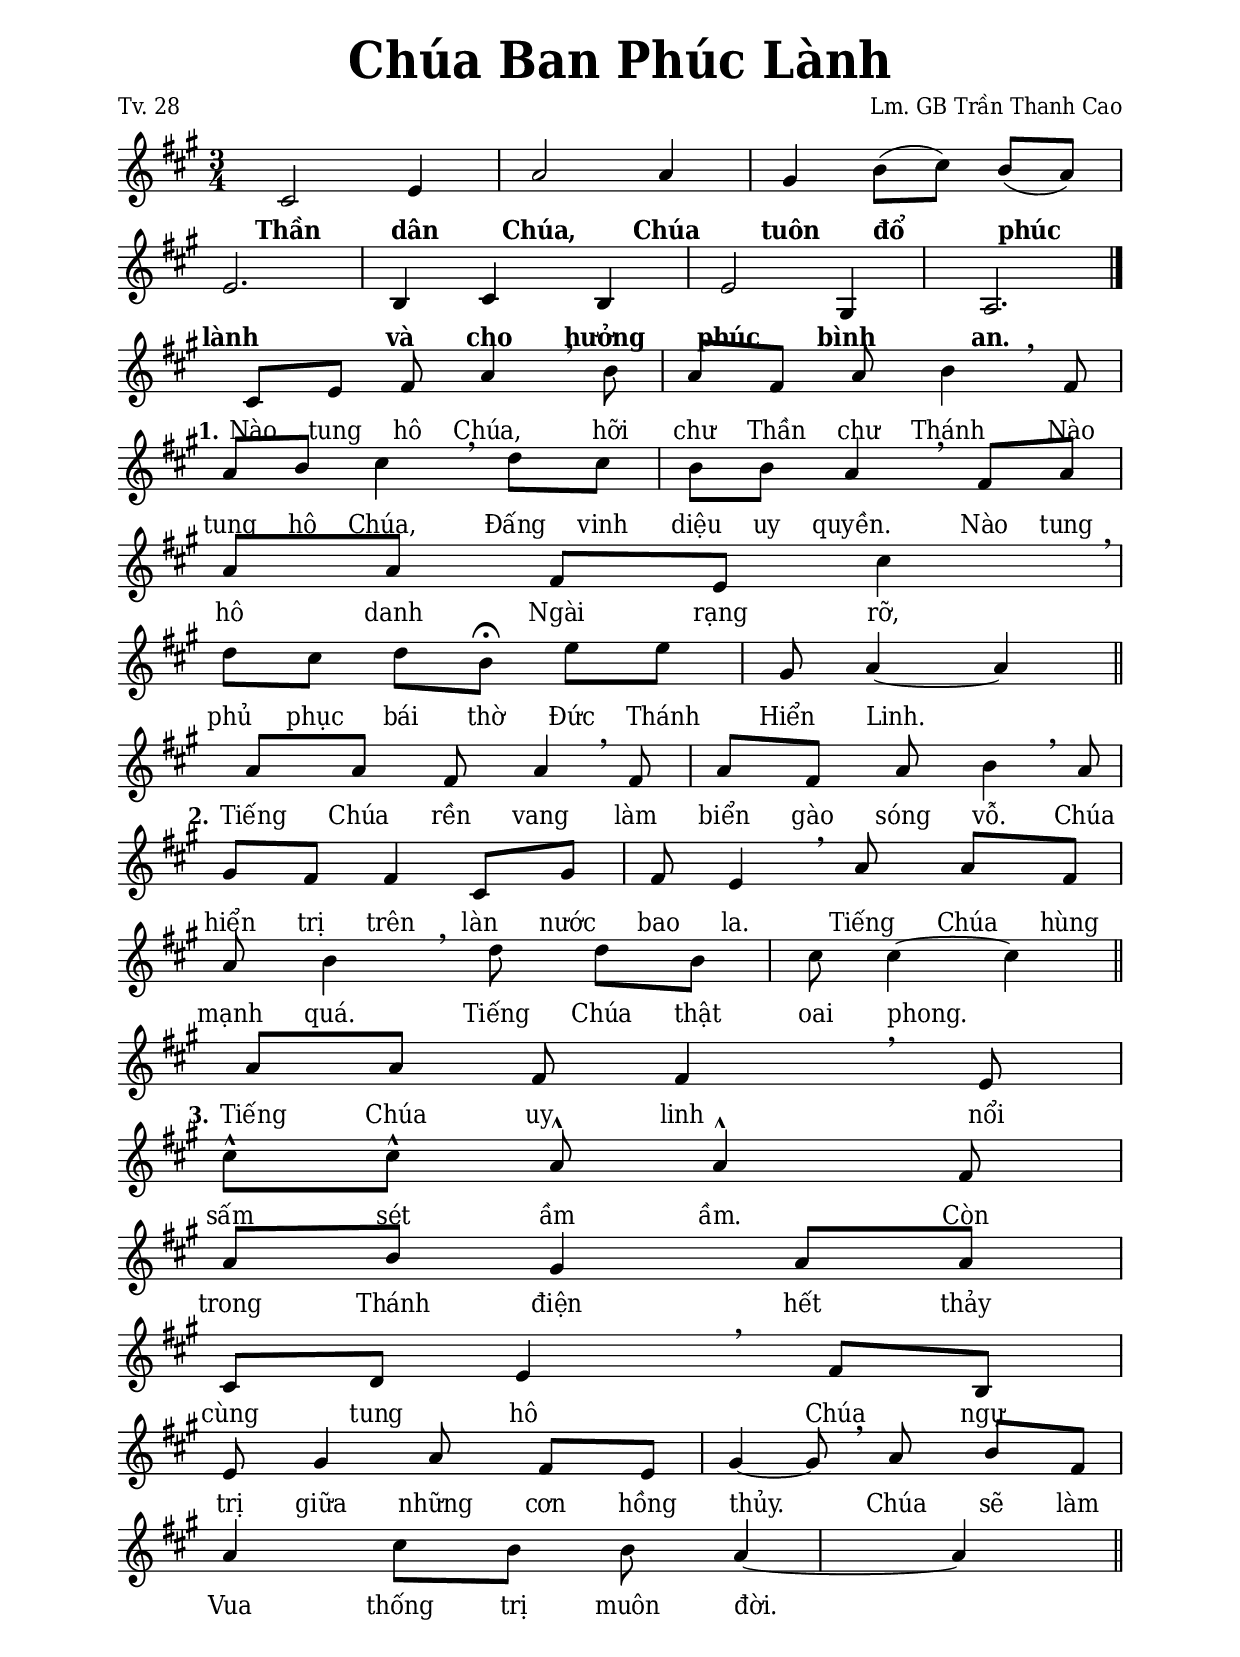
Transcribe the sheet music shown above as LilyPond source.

% Cài đặt chung
\version "2.22.1"
\include "english.ly"

\header {
  title = \markup { \fontsize #3 "Chúa Ban Phúc Lành" }
  poet = "Tv. 28"
  composer = "Lm. GB Trần Thanh Cao"
  arranger = " "
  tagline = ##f
}

% Nhạc điệp khúc
nhacDiepKhuc= \relative c' {
  <>^\markup { \halign #50 " " }
  cs2 e4 |
  a2 a4 |
  gs4 b8 (cs) b (a) |
  e2. |
  b4 cs b |
  e2 gs,4 |
  a2. \bar "|."
}

% Nhạc phiên khúc
nhacPhienKhucMot = \relative c' {
  cs8 e fs a4 \breathe
  b8 a fs a b4 \breathe
  fs8 a b cs4 \breathe
  d8 cs b b a4 \breathe
  fs8 a a a fs e cs'4 \breathe
  d8 cs d b \fermata
  e e gs, a4 ~ a \bar "||"
}

nhacPhienKhucHai = \relative c'' {
  a8 a fs a4 \breathe
  fs8 a fs a b4 \breathe
  a8 gs fs fs4 cs8 gs' fs e4 \breathe
  a8 a fs a b4 \breathe
  d8 d b cs cs4 ~ cs \bar "||"
}

nhacPhienKhucBa = \relative c'' {
  a8 a fs fs4 \breathe
  e8 cs'^^ cs^^ a^^ a4^^
  fs8 a b gs4 a8 a cs, d e4 \breathe
  fs8 b, e gs4 a8 fs e gs4 ~ gs8 \breathe
  a b fs a4 cs8 b b a4 ~ a \bar "||"
}

% Lời điệp khúc
loiDiepKhuc = \lyricmode {
  \override Lyrics.LyricText.font-series = #'bold
  Thần dân Chúa, Chúa tuôn đổ phúc lành
  và cho hưởng phúc bình an.
}

% Lời phiên khúc
loiPhienKhucMot = \lyricmode {
  \set stanza = #"1."
  Nào tung hô Chúa, hỡi chư Thần chư Thánh
  Nào tung hô Chúa, Đấng vinh diệu uy quyền.
  Nào tung hô danh Ngài rạng rỡ,
  phủ phục bái thờ Đức Thánh Hiển Linh.
}

loiPhienKhucHai = \lyricmode {
  \set stanza = #"2."
  Tiếng Chúa rền vang làm biển gào sóng vỗ.
  Chúa hiển trị trên làn nước bao la.
  Tiếng Chúa hùng mạnh quá.
  Tiếng Chúa thật oai phong.
}

loiPhienKhucBa = \lyricmode {
  \set stanza = #"3."
  Tiếng Chúa uy linh nổi sấm sét ầm ầm.
  Còn trong Thánh điện hết thảy cùng tung hô
  Chúa ngự trị giữa những cơn hồng thủy.
  Chúa sẽ làm Vua thống trị muôn đời.
}

% Dàn trang
\paper {
  #(set-paper-size "a4")
  top-margin = 15\mm
  bottom-margin = 15\mm
  left-margin = 20\mm
  right-margin = 20\mm
  indent = #0
  #(define fonts
    (make-pango-font-tree
      "Deja Vu Serif Condensed"
      "Deja Vu Serif Condensed"
      "Deja Vu Serif Condensed"
      (/ 20 20)))
  page-count = #1
  system-system-spacing = #'((basic-distance . 12)
                             (minimum-distance . 12)
                             (padding . 1))
  score-system-spacing = #'((basic-distance . 12)
                             (minimum-distance . 12.5)
                             (padding . 1))
}

% Thiết lập tông và nhịp
TongNhip = {
  \key a \major \time 3/4
  \set Timing.beamExceptions = #'()
  \set Timing.baseMoment = #(ly:make-moment 1/4)
  \set Timing.beatStructure = #'(1 1 1 1)
}

\score {
  \new ChoirStaff <<
    \new Staff = diepKhuc \with {
        \consists "Merge_rests_engraver"
        %\magnifyStaff #(magstep +1)
      }
      <<
      \new Voice = beSop {
        \TongNhip \stemNeutral \nhacDiepKhuc
      }
    >>
    \new Lyrics \with {
          \override VerticalAxisGroup.
            nonstaff-relatedstaff-spacing.padding = #1
          \override VerticalAxisGroup.
            nonstaff-unrelatedstaff-spacing.padding = #1
        }
        \lyricsto beSop \loiDiepKhuc
  >>
  \layout {
    \override Lyrics.LyricText.font-series = #'bold
    %\override Lyrics.LyricText.font-size = #+2
    \override Lyrics.LyricSpace.minimum-distance = #5
    \override Score.BarNumber.break-visibility = ##(#f #f #f)
    \override Score.SpacingSpanner.uniform-stretching = ##t
  }
}

\score {
  \new ChoirStaff <<
    \new Staff = phienKhuc \with {
        %\magnifyStaff #(magstep +1)
      }
      <<
      \new Voice = beSop {
        \TongNhip \nhacPhienKhucMot
      }
    >>
    \new Lyrics \with {
          \override VerticalAxisGroup.
            nonstaff-relatedstaff-spacing.padding = #1
          \override VerticalAxisGroup.
            nonstaff-unrelatedstaff-spacing.padding = #1
        }
        \lyricsto beSop \loiPhienKhucMot
  >>
  \layout {
    \override Staff.TimeSignature.transparent = ##t
    %\override Lyrics.LyricText.font-size = #+2
    \override Lyrics.LyricSpace.minimum-distance = #3
    \override Score.BarNumber.break-visibility = ##(#f #f #f)
    \override Score.SpacingSpanner.uniform-stretching = ##t
    \set Score.barAlways = ##t
    \set Score.defaultBarType = ""
  } 
}

\score {
  \new ChoirStaff <<
    \new Staff = phienKhuc \with {
        %\magnifyStaff #(magstep +1)
      }
      <<
      \new Voice = beSop {
        \TongNhip \nhacPhienKhucHai
      }
    >>
    \new Lyrics \with {
          \override VerticalAxisGroup.
            nonstaff-relatedstaff-spacing.padding = #1
          \override VerticalAxisGroup.
            nonstaff-unrelatedstaff-spacing.padding = #1
        }
        \lyricsto beSop \loiPhienKhucHai
  >>
  \layout {
    \override Staff.TimeSignature.transparent = ##t
    %\override Lyrics.LyricText.font-size = #+2
    \override Lyrics.LyricSpace.minimum-distance = #4
    \override Score.BarNumber.break-visibility = ##(#f #f #f)
    \override Score.SpacingSpanner.uniform-stretching = ##t
    \set Score.barAlways = ##t
    \set Score.defaultBarType = ""
  } 
}

\score {
  \new ChoirStaff <<
    \new Staff = phienKhuc \with {
        %\magnifyStaff #(magstep +1)
      }
      <<
      \new Voice = beSop {
        \TongNhip \nhacPhienKhucBa
      }
    >>
    \new Lyrics \with {
          \override VerticalAxisGroup.
            nonstaff-relatedstaff-spacing.padding = #1
          \override VerticalAxisGroup.
            nonstaff-unrelatedstaff-spacing.padding = #1
        }
        \lyricsto beSop \loiPhienKhucBa
  >>
  \layout {
    \override Staff.TimeSignature.transparent = ##t
    %\override Lyrics.LyricText.font-size = #+2
    \override Lyrics.LyricSpace.minimum-distance = #5
    \override Score.BarNumber.break-visibility = ##(#f #f #f)
    \override Score.SpacingSpanner.uniform-stretching = ##t
    \set Score.barAlways = ##t
    \set Score.defaultBarType = ""
  } 
}
